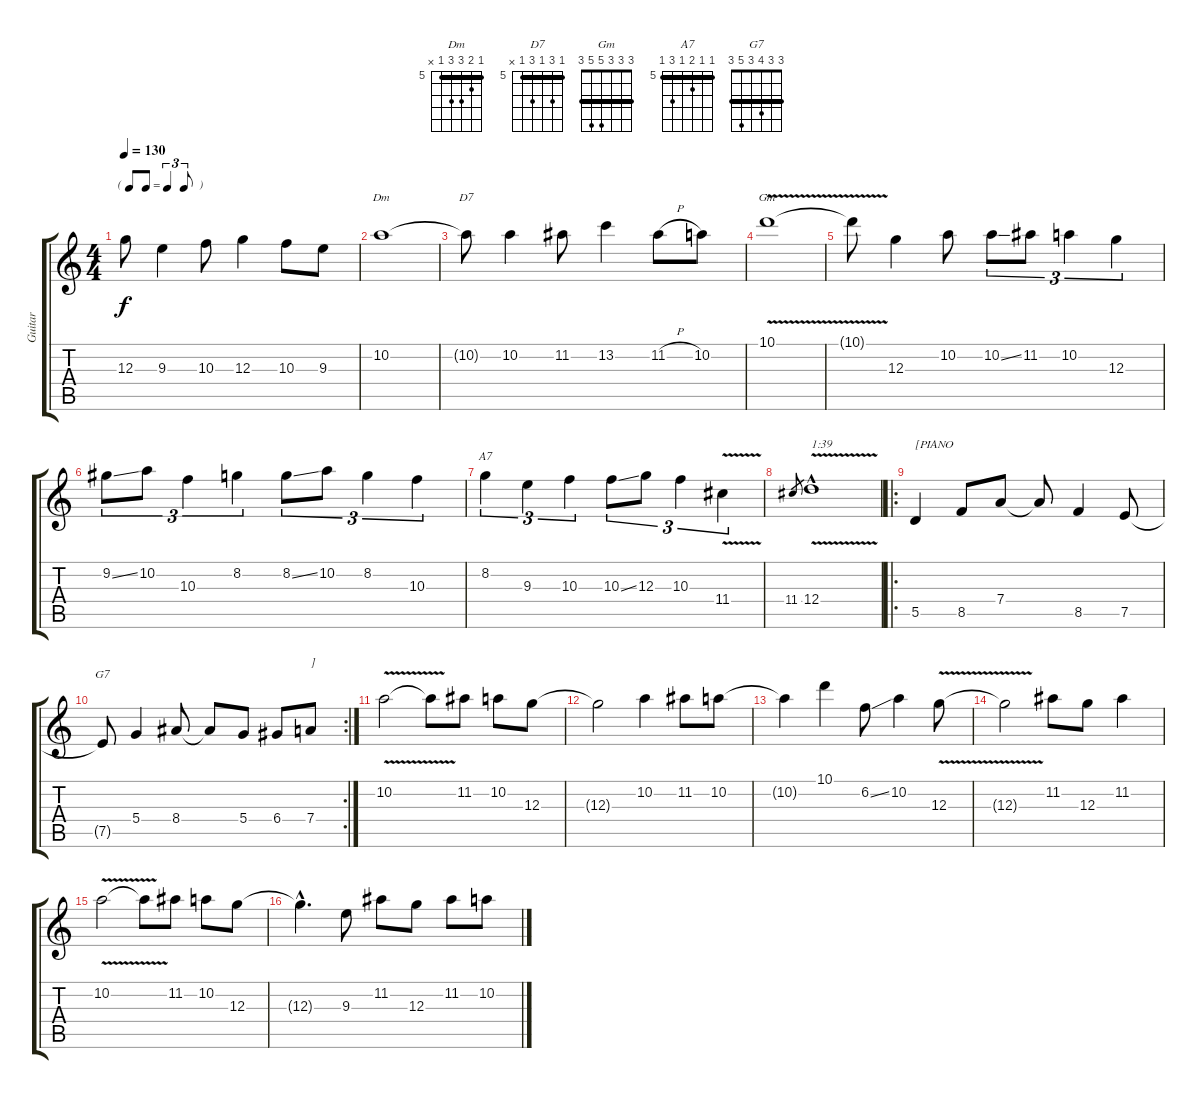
\track ("Guitar" "Guitar") {instrument electricguitarjazz}
\staff {score tabs}
\tuning (E4 B3 G3 D3 A2 E2) {hide}
\chord ("Dm" 5 6 7 7 5 x) {firstfret 5 barre 5}
\chord ("D7" 5 7 5 7 5 x) {firstfret 5 barre 5}
\chord ("Gm" 3 3 3 5 5 3) {barre 3}
\chord ("A7" 5 5 6 5 7 5) {firstfret 5 barre 5}
\chord ("G7" 3 3 4 3 5 3) {barre 3}
\ts (4 4)
\tf triplet8th
\tempo 130
\clef g2
\ks c
12.3{t}.8{dy f} 9.3.4 10.3.8 12.3.4 10.3.8 9.3.8 |
10.2.1{ch "Dm"} |
10.2{t}.8{ch "D7"} 10.2.4 11.2.8 13.2.4 11.2{h}.8 10.2.8 |
10.1{v}.1{ch "Gm"} |
10.1{t}.8 12.3.4 10.2.8 10.2{ss}.8{tu (3 2)} 11.2.8{tu (3 2)} 10.2.4{tu (3 2)} 12.3.4{tu (3 2)} |
9.2{ss}.8{tu (3 2)} 10.2.8{tu (3 2)} 10.3.4{tu (3 2)} 8.2.4{tu (3 2)} 8.2{ss}.8{tu (3 2)} 10.2.8{tu (3 2)} 8.2.4{tu (3 2)} 10.3.4{tu (3 2)} |
8.2.4{tu (3 2) ch "A7"} 9.3.4{tu (3 2)} 10.3.4{tu (3 2)} 10.3{ss}.8{tu (3 2)} 12.3.8{tu (3 2)} 10.3.4{tu (3 2)} 11.4{v}.4{tu (3 2)} |
11.4.8{gr} 12.4{v hac}.1{txt "1:39"} |
\ro
5.5.4{txt "[PIANO"} 8.5.8 7.4.8 7.4{t}.8 8.5.4 7.5.8 |
\rc 2
7.5{t}.8{ch "G7"} 5.4.4 8.4.8 8.4{t}.8 5.4.8 6.4.8 7.4.8{txt "]"} |
10.2{v}.2 10.2{t}.8 11.2.8 10.2.8 12.3.8 |
12.3{t}.2 10.2.4 11.2.8 10.2.8 |
10.2{t}.4 10.1.4 6.2{ss}.8 10.2.4 12.3{v}.8 |
12.3{t}.2 11.2.8 12.3.8 11.2.4 |
10.2{v}.2 10.2{t}.8 11.2.8 10.2.8 12.3.8 |
12.3{hac t}.4{d} 9.3.8 11.2.8 12.3.8 11.2.8 10.2.8
